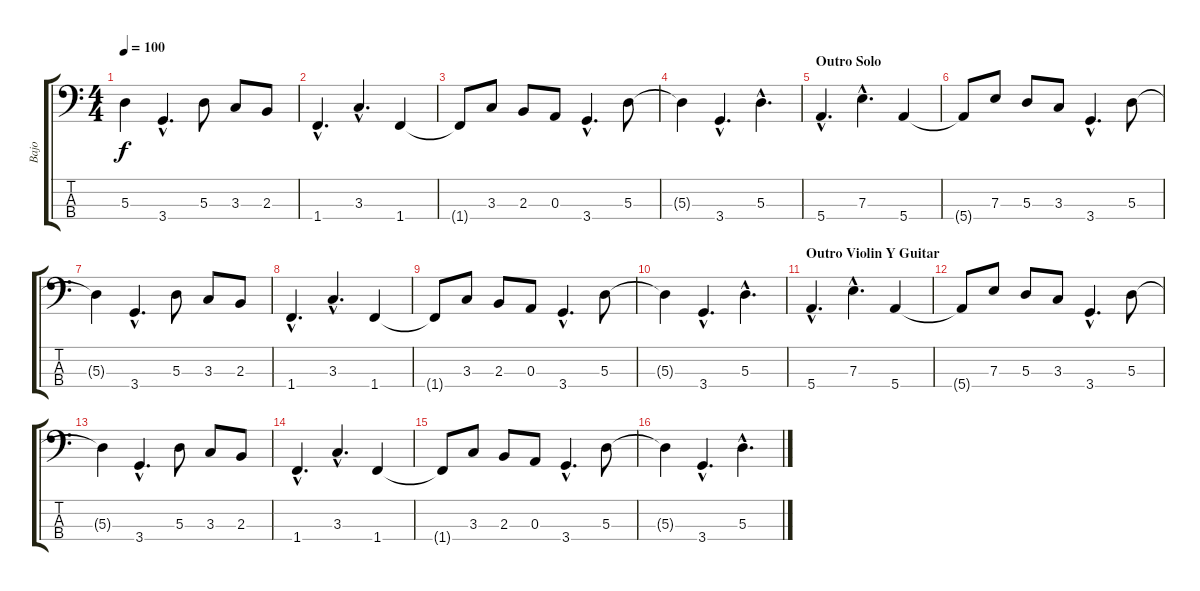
\track ("Bajo" "Bajo") {instrument electricbassfinger}
\staff {score tabs}
\tuning (G2 D2 A1 E1) {hide}
\ts (4 4)
\tempo 100
\clef f4
\ks c
5.3{t}.4{dy f} 3.4{hac}.4{d} 5.3.8 3.3.8 2.3.8 |
1.4{hac}.4{d} 3.3{hac}.4{d} 1.4.4 |
1.4{t}.8 3.3.8 2.3.8 0.3.8 3.4{hac}.4{d} 5.3.8 |
5.3{t}.4 3.4{hac}.4{d} 5.3{hac}.4{d} |
\section ("" "Outro Solo")
5.4{hac}.4{d} 7.3{hac}.4{d} 5.4.4 |
5.4{t}.8 7.3.8 5.3.8 3.3.8 3.4{hac}.4{d} 5.3.8 |
5.3{t}.4 3.4{hac}.4{d} 5.3.8 3.3.8 2.3.8 |
1.4{hac}.4{d} 3.3{hac}.4{d} 1.4.4 |
1.4{t}.8 3.3.8 2.3.8 0.3.8 3.4{hac}.4{d} 5.3.8 |
5.3{t}.4 3.4{hac}.4{d} 5.3{hac}.4{d} |
\section ("" "Outro Violin Y Guitar")
5.4{hac}.4{d} 7.3{hac}.4{d} 5.4.4 |
5.4{t}.8 7.3.8 5.3.8 3.3.8 3.4{hac}.4{d} 5.3.8 |
5.3{t}.4 3.4{hac}.4{d} 5.3.8 3.3.8 2.3.8 |
1.4{hac}.4{d} 3.3{hac}.4{d} 1.4.4 |
1.4{t}.8 3.3.8 2.3.8 0.3.8 3.4{hac}.4{d} 5.3.8 |
5.3{t}.4 3.4{hac}.4{d} 5.3{hac}.4{d}
